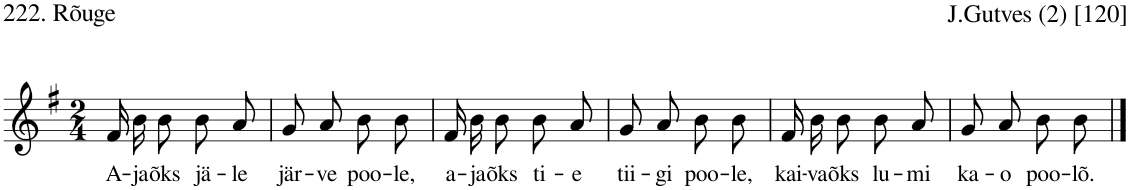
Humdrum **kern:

**kern	**text
*part1	*part1
*staff1	*staff1
*I"Melody	*
*clefG2	*
*k[f#]	*
*M2/4	*
=1	=1
!	!LO:LY:b
16f#/LL	A-
!	!LO:LY:b
16b/J	-ja
!	!LO:LY:b
8b/J	õks
!	!LO:LY:b
8b/L	jä-
!	!LO:LY:b
8a/J	-le
=2	=2
!	!LO:LY:b
8g/L	jär-
!	!LO:LY:b
8a/J	-ve
!	!LO:LY:b
8b\L	poo-
!	!LO:LY:b
8b\J	-le,
=3	=3
!	!LO:LY:b
16f#/LL	a-
!	!LO:LY:b
16b/J	-ja
!	!LO:LY:b
8b/J	õks
!	!LO:LY:b
8b/L	ti-
!	!LO:LY:b
8a/J	-e
=4	=4
!	!LO:LY:b
8g/L	tii-
!	!LO:LY:b
8a/J	-gi
!	!LO:LY:b
8b\L	poo-
!	!LO:LY:b
8b\J	-le,
=5	=5
!	!LO:LY:b
16f#/LL	kai-
!	!LO:LY:b
16b/J	-va
!	!LO:LY:b
8b/J	õks
!	!LO:LY:b
8b/L	lu-
!	!LO:LY:b
8a/J	-mi
=6	=6
!	!LO:LY:b
8g/L	ka-
!	!LO:LY:b
8a/J	-o
!	!LO:LY:b
8b\L	poo-
!	!LO:LY:b
8b\J	-lõ.
==	==
*-	*-
